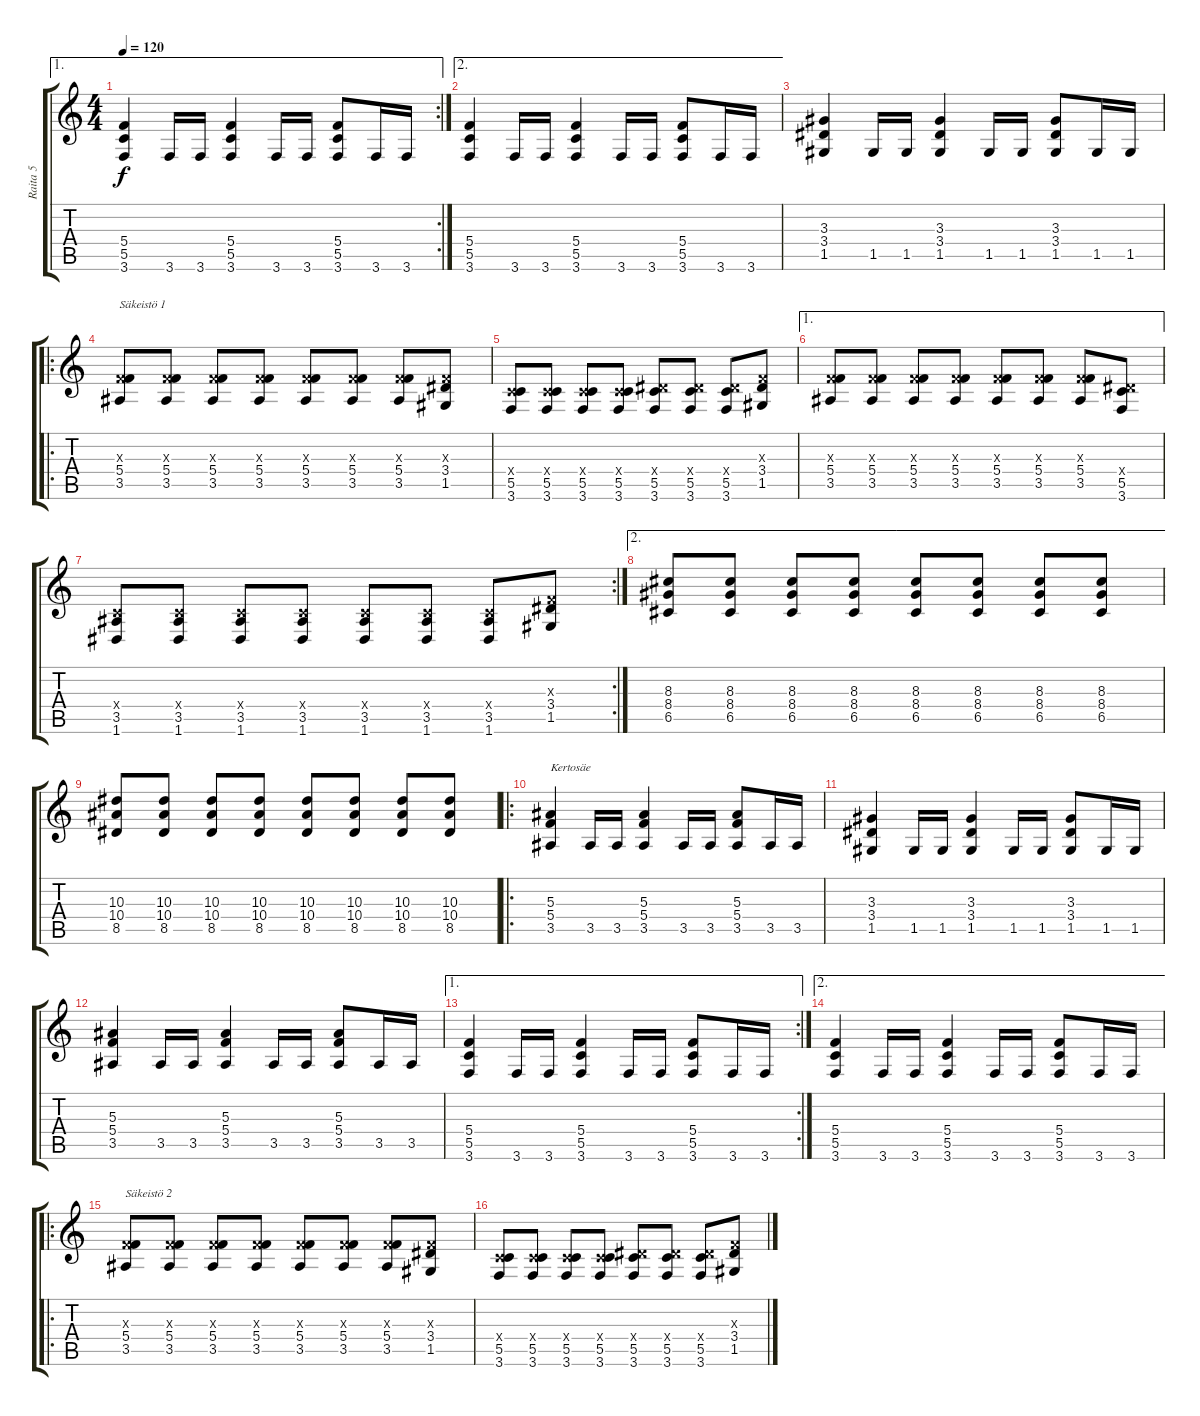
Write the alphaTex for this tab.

\track ("Raita 5" "Raita 5") {instrument distortionguitar}
\staff {score tabs}
\tuning (D4 A3 F3 C3 G2 D2) {hide}
\ae 1
\rc 2
\ts (4 4)
\tempo 120
\clef g2
\ks c
(5.4 5.5 3.6).4{dy f} 3.6.16 3.6.16 (5.4 5.5 3.6).4 3.6.16 3.6.16 (5.4 5.5 3.6).8 3.6.16 3.6.16 |
\ae 2
(5.4 5.5 3.6).4 3.6.16 3.6.16 (5.4 5.5 3.6).4 3.6.16 3.6.16 (5.4 5.5 3.6).8 3.6.16 3.6.16 |
(3.3 3.4 1.5).4 1.5.16 1.5.16 (3.3 3.4 1.5).4 1.5.16 1.5.16 (3.3 3.4 1.5).8 1.5.16 1.5.16 |
\ro
(0.3{x} 5.4 3.5).8{txt "Säkeistö 1"} (0.3{x} 5.4 3.5).8 (0.3{x} 5.4 3.5).8 (0.3{x} 5.4 3.5).8 (0.3{x} 5.4 3.5).8 (0.3{x} 5.4 3.5).8 (0.3{x} 5.4 3.5).8 (0.3{x} 3.4 1.5).8 |
(0.4{x} 5.5 3.6).8 (0.4{x} 5.5 3.6).8 (0.4{x} 5.5 3.6).8 (0.4{x} 5.5 3.6).8 (3.4{x} 5.5 3.6).8 (3.4{x} 5.5 3.6).8 (3.4{x} 5.5 3.6).8 (0.3{x} 3.4 1.5).8 |
\ae 1
(0.3{x} 5.4 3.5).8 (0.3{x} 5.4 3.5).8 (0.3{x} 5.4 3.5).8 (0.3{x} 5.4 3.5).8 (0.3{x} 5.4 3.5).8 (0.3{x} 5.4 3.5).8 (0.3{x} 5.4 3.5).8 (3.4{x} 5.5 3.6).8 |
\rc 2
(0.4{x} 3.5 1.6).8 (0.4{x} 3.5 1.6).8 (0.4{x} 3.5 1.6).8 (0.4{x} 3.5 1.6).8 (0.4{x} 3.5 1.6).8 (0.4{x} 3.5 1.6).8 (0.4{x} 3.5 1.6).8 (0.3{x} 3.4 1.5).8 |
\ae 2
(8.3 8.4 6.5).8 (8.3 8.4 6.5).8 (8.3 8.4 6.5).8 (8.3 8.4 6.5).8 (8.3 8.4 6.5).8 (8.3 8.4 6.5).8 (8.3 8.4 6.5).8 (8.3 8.4 6.5).8 |
(10.3 10.4 8.5).8 (10.3 10.4 8.5).8 (10.3 10.4 8.5).8 (10.3 10.4 8.5).8 (10.3 10.4 8.5).8 (10.3 10.4 8.5).8 (10.3 10.4 8.5).8 (10.3 10.4 8.5).8 |
\ro
(5.3 5.4 3.5).4{txt "Kertosäe"} 3.5.16 3.5.16 (5.3 5.4 3.5).4 3.5.16 3.5.16 (5.3 5.4 3.5).8 3.5.16 3.5.16 |
(3.3 3.4 1.5).4 1.5.16 1.5.16 (3.3 3.4 1.5).4 1.5.16 1.5.16 (3.3 3.4 1.5).8 1.5.16 1.5.16 |
(5.3 5.4 3.5).4 3.5.16 3.5.16 (5.3 5.4 3.5).4 3.5.16 3.5.16 (5.3 5.4 3.5).8 3.5.16 3.5.16 |
\ae 1
\rc 2
(5.4 5.5 3.6).4 3.6.16 3.6.16 (5.4 5.5 3.6).4 3.6.16 3.6.16 (5.4 5.5 3.6).8 3.6.16 3.6.16 |
\ae 2
(5.4 5.5 3.6).4 3.6.16 3.6.16 (5.4 5.5 3.6).4 3.6.16 3.6.16 (5.4 5.5 3.6).8 3.6.16 3.6.16 |
\ro
(0.3{x} 5.4 3.5).8{txt "Säkeistö 2"} (0.3{x} 5.4 3.5).8 (0.3{x} 5.4 3.5).8 (0.3{x} 5.4 3.5).8 (0.3{x} 5.4 3.5).8 (0.3{x} 5.4 3.5).8 (0.3{x} 5.4 3.5).8 (0.3{x} 3.4 1.5).8 |
(0.4{x} 5.5 3.6).8 (0.4{x} 5.5 3.6).8 (0.4{x} 5.5 3.6).8 (0.4{x} 5.5 3.6).8 (3.4{x} 5.5 3.6).8 (3.4{x} 5.5 3.6).8 (3.4{x} 5.5 3.6).8 (0.3{x} 3.4 1.5).8
